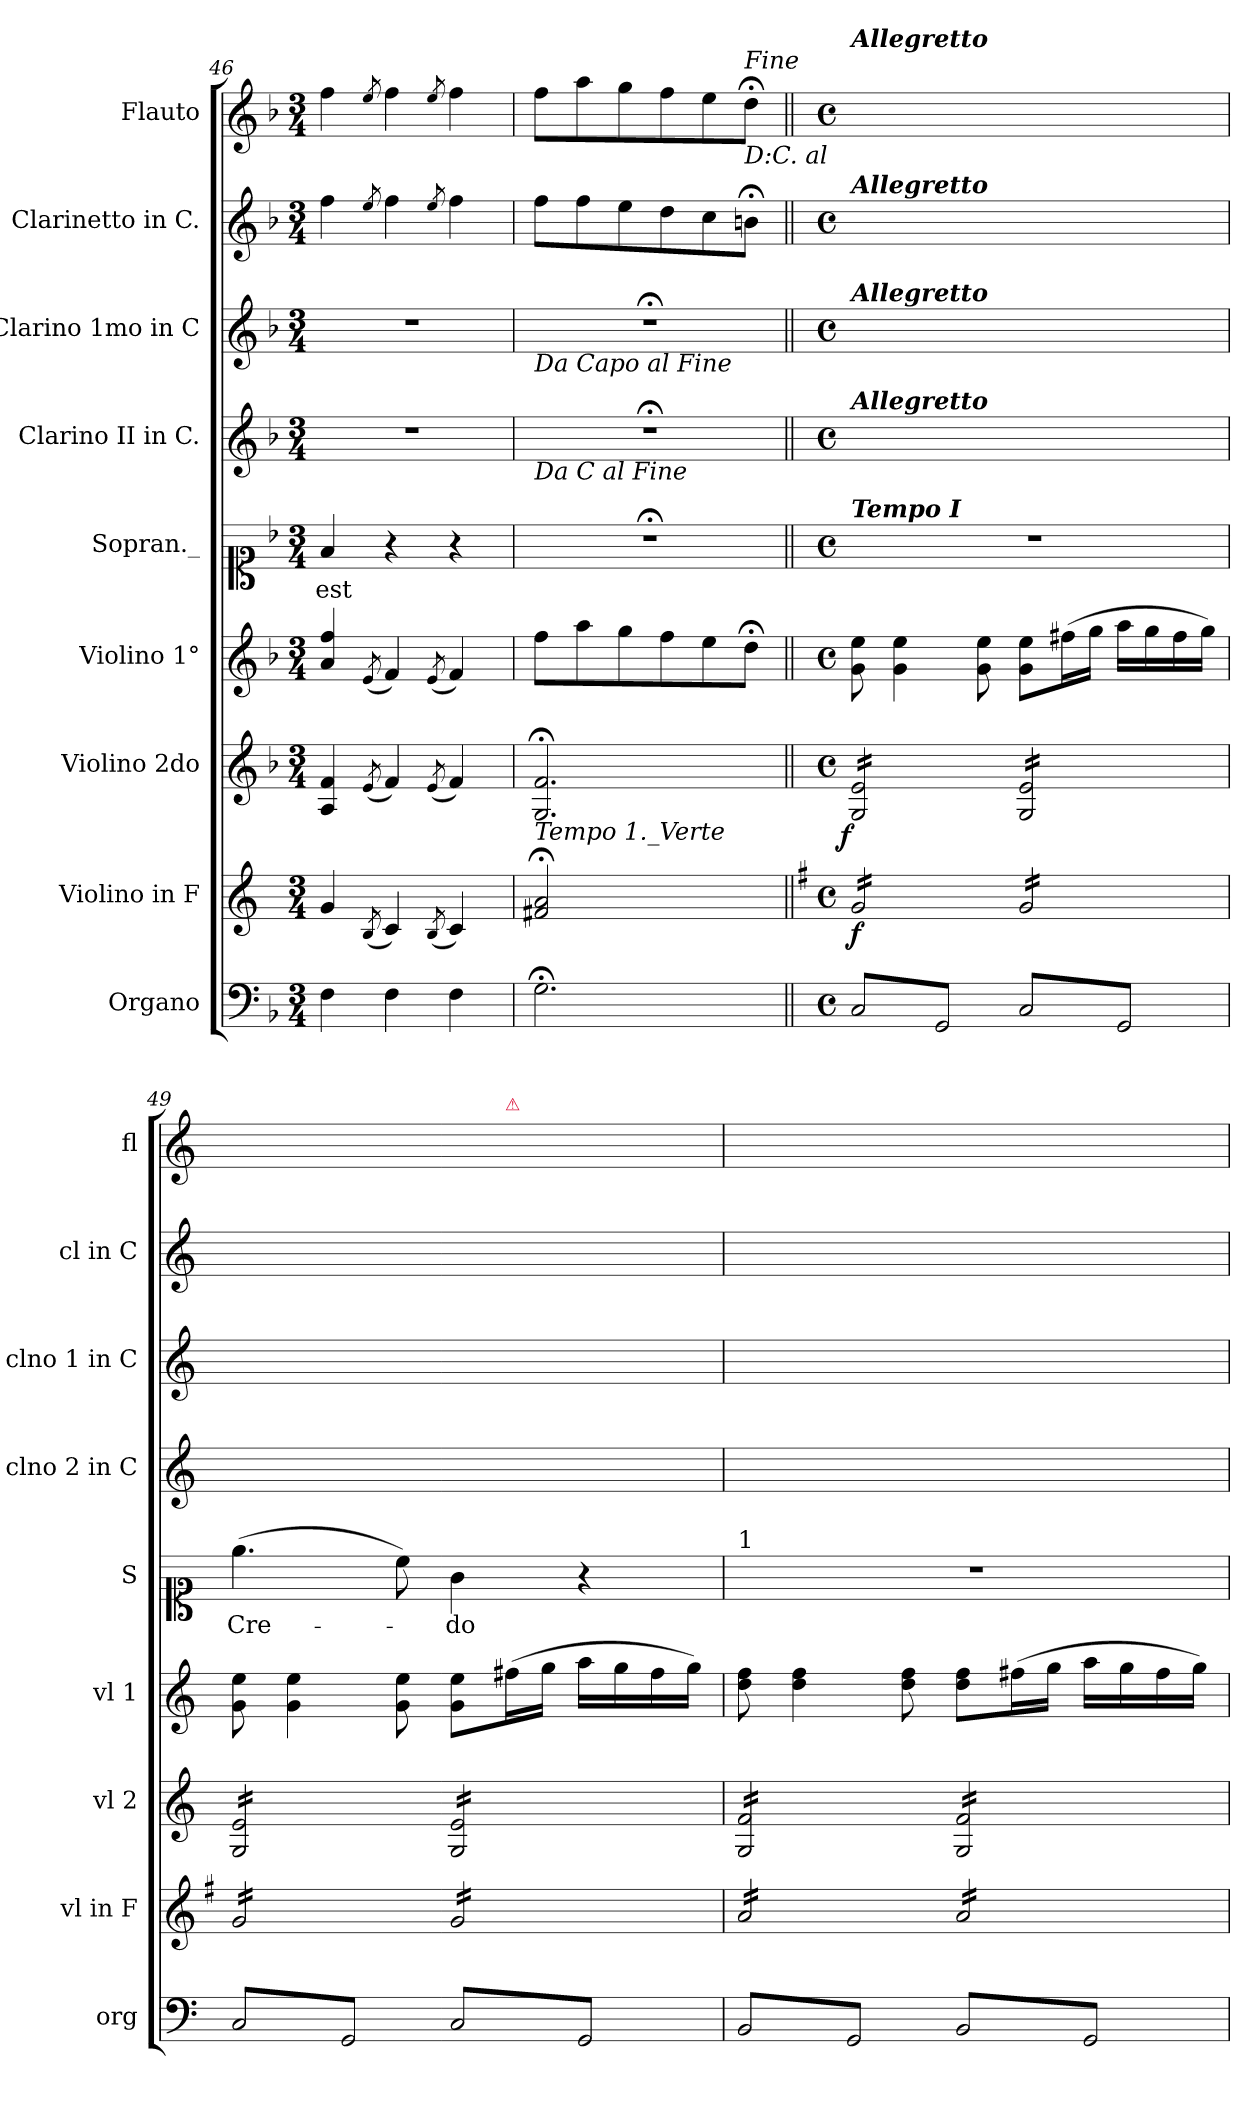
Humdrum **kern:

**kern	**kern	**dynam	**kern	**dynam	**kern	**kern	**text	**kern	**kern	**kern	**kern
*part9	*part8	*part8	*part7	*part7	*part6	*part5	*part5	*part4	*part3	*part2	*part1
*staff9	*staff8	*staff8	*staff7	*staff7	*staff6	*staff5	*staff5	*staff4	*staff3	*staff2	*staff1
*I"Organo	*I"Violino in F	*	*I"Violino 2do	*	*I"Violino 1°	*I"Sopran._	*	*I"Clarino II in C.	*I"Clarino 1mo in C	*I"Clarinetto in C.	*I"Flauto
*I'org	*I'vl in F	*	*I'vl 2	*	*I'vl 1	*I'S	*	*I'clno 2 in C	*I'clno 1 in C	*I'cl in C	*I'fl
*clefF4	*clefG2	*	*clefG2	*	*clefG2	*clefC1	*	*clefG2	*clefG2	*clefG2	*clefG2
*	*ITrd-3c-5	*	*	*	*	*	*	*	*	*	*
*k[b-]	*k[b-]	*	*k[b-]	*	*k[b-]	*k[b-]	*	*k[b-]	*k[b-]	*k[b-]	*k[b-]
*M3/4	*M3/4	*	*M3/4	*	*M3/4	*M3/4	*	*M3/4	*M3/4	*M3/4	*M3/4
=46	=46	=46	=46	=46	=46	=46	=46	=46	=46	=46	=46
4F\	4cc/	.	4A/ 4f/	.	4a/ 4ff/	4f/	est	2.r	2.r	4ff\	4ff\
.	(8qe/	.	(8qe/	.	(8qe/	.	.	.	.	8qee/	8qee/
4F\	4f/)	.	4f/)	.	4f/)	4r	.	.	.	4ff\	4ff\
.	(8qe/	.	(8qe/	.	(8qe/	.	.	.	.	8qee/	8qee/
4F\	4f/)	.	4f/)	.	4f/)	4r	.	.	.	4ff\	4ff\
=47	=47	=47	=47	=47	=47	=47	=47	=47	=47	=47	=47
!	!	!	!	!	!	!	!	!	!LO:TX:b:i:t=Da Capo al Fine	!	!
!	!	!	!	!	!	!	!	!LO:TX:b:i:t=Da C al Fine	!	!	!
!	!	!	!LO:TX:b:i:t=Tempo 1._Verte	!	!	!	!	!	!	!	!
!	!LO:N:vis=2	!	!	!	!	!	!	!	!	!	!
2.G;\	2.bn;</ 2.dd;</	.	2.G;</ 2.f;</	.	8ff\L	2.r;<	.	2.r;<	2.r;<	8ff\L	8ff\L
.	.	.	.	.	8aa\	.	.	.	.	8ff\	8aa\
.	.	.	.	.	8gg\	.	.	.	.	8ee\	8gg\
.	.	.	.	.	8ff\	.	.	.	.	8dd\	8ff\
.	.	.	.	.	8ee\	.	.	.	.	8cc\	8ee\
!	!	!	!	!	!	!	!	!	!	!	!LO:TX:b:i:t=D&colon;C. al
!	!	!	!	!	!	!	!	!	!	!	!LO:TX:a:i:t=Fine
.	.	.	.	.	8dd;<\J	.	.	.	.	8bn;<\J	8dd;<\J
=48||	=48||	=48||	=48||	=48||	=48||	=48||	=48||	=48||	=48||	=48||	=48||
*k[]	*k[]	*	*k[]	*	*k[]	*k[]	*	*k[]	*k[]	*k[]	*k[]
*M4/4	*M4/4	*	*M4/4	*	*M4/4	*M4/4	*	*M4/4	*M4/4	*M4/4	*M4/4
*met(c)	*met(c)	*	*met(c)	*	*met(c)	*met(c)	*	*met(c)	*met(c)	*met(c)	*met(c)
!	!	!	!	!	!	!	!	!	!	!	!LO:TX:a:Bi:t=Allegretto
!	!	!	!	!	!	!	!	!	!	!LO:TX:a:Bi:t=Allegretto	!
!	!	!	!	!	!	!	!	!	!LO:TX:a:Bi:t=Allegretto	!	!
!	!	!	!	!	!	!	!	!LO:TX:a:Bi:t=Allegretto	!	!	!
!	!	!	!	!	!	!LO:TX:a:Bi:t=Tempo I	!	!	!	!	!
!	!	!	!LO:TX:a:Bi:t=Tempo I	!	!	!	!	!	!	!	!
!	!LO:TX:a:Bi:t=Tempo I°	!	!	!	!	!	!	!	!	!	!
!LO:TX:a:Bi:t=Tempo I	!	!	!	!	!	!	!	!	!	!	!
!	!	!	!	!LO:DY:rj	!	!	!	!	!	!	!
*tremolo	*	*	*	*	*	*	*	*	*	*	*
*	*tremolo	*	*	*	*	*	*	*	*	*	*
*	*	*	*tremolo	*	*	*	*	*	*	*	*
8C/L	16cc/LL	f	16G/ 16e/LL	f	8g\ 8ee\	1r	.	2.c/yy	2.e/yy	8cc\yy	8eee\yy
.	16cc/	.	16G/ 16e/	.	.	.	.	.	.	.	.
8GG/	16cc/	.	16G/ 16e/	.	4g\ 4ee\	.	.	.	.	4cc\yy	4eee\yy
.	16cc/	.	16G/ 16e/	.	.	.	.	.	.	.	.
8C/	16cc/	.	16G/ 16e/	.	.	.	.	.	.	.	.
.	16cc/	.	16G/ 16e/	.	.	.	.	.	.	.	.
8GG/J	16cc/	.	16G/ 16e/	.	8g\ 8ee\	.	.	.	.	8cc\yy	8eee\yy
.	16cc/JJ	.	16G/ 16e/JJ	.	.	.	.	.	.	.	.
8C/L	16cc/LL	.	16G/ 16e/LL	.	8g\ 8ee\L	.	.	.	.	8cc/Lyy	8eee\Lyy
.	16cc/	.	16G/ 16e/	.	.	.	.	.	.	.	.
8GG/	16cc/	.	16G/ 16e/	.	(16ff#X\L	.	.	.	.	16f#X/Lyy	16ff#X\Lyy
.	16cc/	.	16G/ 16e/	.	16gg\JJ	.	.	.	.	16g/JJyy	16gg\JJyy
8C/	16cc/	.	16G/ 16e/	.	16aa\LL	.	.	4ryy	4ryy	16a/LLyy	16aa\LLyy
.	16cc/	.	16G/ 16e/	.	16gg\	.	.	.	.	16g/yy	16gg\yy
8GG/J	16cc/	.	16G/ 16e/	.	16ff#\	.	.	.	.	16f#/yy	16ff#\yy
.	16cc/JJ	.	16G/ 16e/JJ	.	16gg\JJ)	.	.	.	.	16g/JJyy	16gg\JJyy
=49	=49	=49	=49	=49	=49	=49	=49	=49	=49	=49	=49
8C/L	16cc/LL	.	16G/ 16e/LL	.	8g\ 8ee\	(4.ee\	Cre-	4.e/yy	4.ee\yy	8cc\yy	4.eee\yy
.	16cc/	.	16G/ 16e/	.	.	.	.	.	.	.	.
8GG/	16cc/	.	16G/ 16e/	.	4g\ 4ee\	.	.	.	.	4cc\yy	.
.	16cc/	.	16G/ 16e/	.	.	.	.	.	.	.	.
8C/	16cc/	.	16G/ 16e/	.	.	.	.	.	.	.	.
.	16cc/	.	16G/ 16e/	.	.	.	.	.	.	.	.
8GG/J	16cc/	.	16G/ 16e/	.	8g\ 8ee\	8cc\)	.	8c/yy	8cc\yy	8cc\yy	8ccc\yy
.	16cc/JJ	.	16G/ 16e/JJ	.	.	.	.	.	.	.	.
8C/L	16cc/LL	.	16G/ 16e/LL	.	8g\ 8ee\L	4g\	-do	4G/yy	4g\yy	8cc/Lyy	8gg\Lyy
.	16cc/	.	16G/ 16e/	.	.	.	.	.	.	.	.
!	!	!	!	!	!	!	!	!	!	!	!LO:TX:a:color=crimson:t=⚠
8GG/	16cc/	.	16G/ 16e/	.	(16ff#X\L	.	.	.	.	16f#X/Lyy	16ff#X\Lyy
.	16cc/	.	16G/ 16e/	.	16gg\JJ	.	.	.	.	16g/JJyy	16gg\JJyy
8C/	16cc/	.	16G/ 16e/	.	16aa\LL	4r	.	4ryy	4ryy	16a/LLyy	16aa\LLyy
.	16cc/	.	16G/ 16e/	.	16gg\	.	.	.	.	16g/yy	16gg\yy
8GG/J	16cc/	.	16G/ 16e/	.	16ff#\	.	.	.	.	16f#/yy	16ff#\yy
.	16cc/JJ	.	16G/ 16e/JJ	.	16gg\JJ)	.	.	.	.	16g/JJyy	16gg\JJyy
=50	=50	=50	=50	=50	=50	=50	=50	=50	=50	=50	=50
!	!	!	!	!	!	!LO:TX:a:t=1	!	!	!	!	!
8BB/L	16dd/LL	.	16G/ 16f/LL	.	8dd\ 8ff\	1r	.	2.G/yy	2.g/yy	8g/yy	8fff\yy
.	16dd/	.	16G/ 16f/	.	.	.	.	.	.	.	.
8GG/	16dd/	.	16G/ 16f/	.	4dd\ 4ff\	.	.	.	.	4g/yy	4fff\yy
.	16dd/	.	16G/ 16f/	.	.	.	.	.	.	.	.
8BB/	16dd/	.	16G/ 16f/	.	.	.	.	.	.	.	.
.	16dd/	.	16G/ 16f/	.	.	.	.	.	.	.	.
8GG/J	16dd/	.	16G/ 16f/	.	8dd\ 8ff\	.	.	.	.	8g/yy	8fff\yy
.	16dd/JJ	.	16G/ 16f/JJ	.	.	.	.	.	.	.	.
8BB/L	16dd/LL	.	16G/ 16f/LL	.	8dd\ 8ff\L	.	.	.	.	8g/Lyy	8fff\Lyy
.	16dd/	.	16G/ 16f/	.	.	.	.	.	.	.	.
8GG/	16dd/	.	16G/ 16f/	.	(16ff#X\L	.	.	.	.	16f#X/Lyy	16ff#X\Lyy
.	16dd/	.	16G/ 16f/	.	16gg\JJ	.	.	.	.	16g/JJyy	16gg\JJyy
8BB/	16dd/	.	16G/ 16f/	.	16aa\LL	.	.	4ryy	4ryy	16a/LLyy	16aa\LLyy
.	16dd/	.	16G/ 16f/	.	16gg\	.	.	.	.	16g/yy	16gg\yy
8GG/J	16dd/	.	16G/ 16f/	.	16ff#\	.	.	.	.	16f#/yy	16ff#\yy
*Xtremolo	*	*	*	*	*	*	*	*	*	*	*
.	16dd/JJ	.	16G/ 16f/JJ	.	16gg\JJ)	.	.	.	.	16g/JJyy	16gg\JJyy
*	*	*	*Xtremolo	*	*	*	*	*	*	*	*
*	*Xtremolo	*	*	*	*	*	*	*	*	*	*
.	.	.	.	.	.	.	.	.	.	.	.
.	.	.	.	.	.	.	.	.	.	.	.
=	=	=	=	=	=	=	=	=	=	=	=
*-	*-	*-	*-	*-	*-	*-	*-	*-	*-	*-	*-
